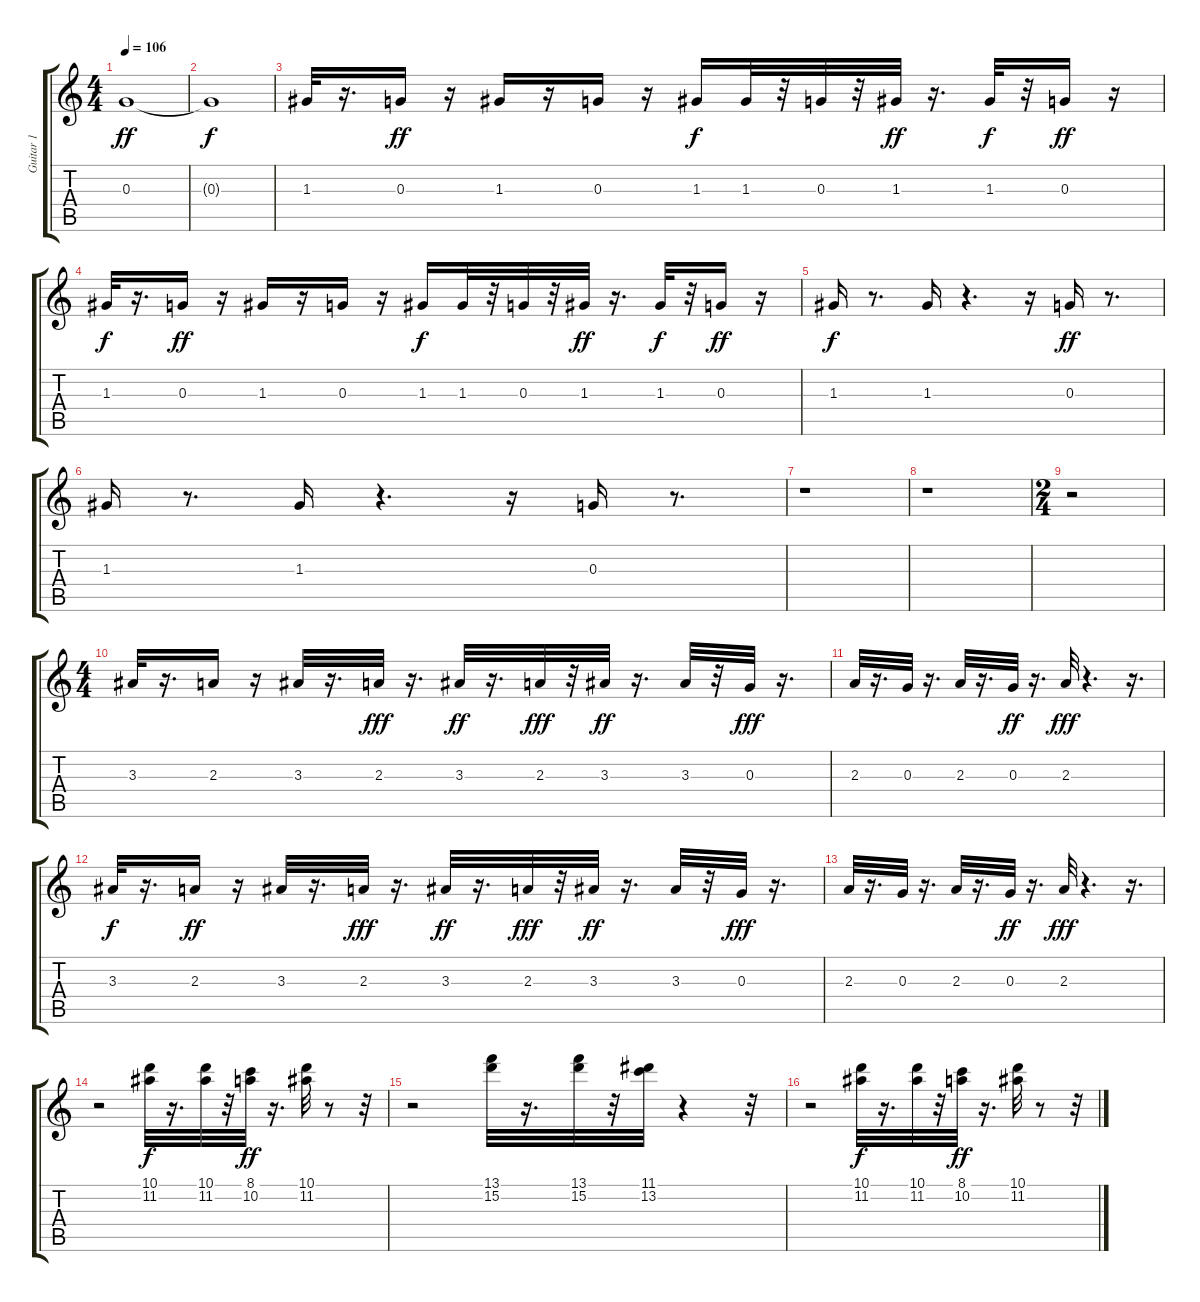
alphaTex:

\track ("Guitar 1" "Guitar 1") {instrument electricguitarclean}
\staff {score tabs}
\tuning (E4 B3 G3 D3 A2 E2) {hide}
\ts (4 4)
\tempo 106
\clef g2
\ks c
0.3.1{dy ff} |
0.3{t}.1{dy f} |
1.3.32 r.16{d} 0.3.16{dy ff} r.16 1.3.16 r.16 0.3.16 r.16 1.3.16{dy f} 1.3.32 r.32 0.3.32 r.32 1.3.32{dy ff} r.16{d} 1.3.32{dy f} r.32 0.3.16{dy ff} r.16 |
1.3.32{dy f} r.16{d} 0.3.16{dy ff} r.16 1.3.16 r.16 0.3.16 r.16 1.3.16{dy f} 1.3.32 r.32 0.3.32 r.32 1.3.32{dy ff} r.16{d} 1.3.32{dy f} r.32 0.3.16{dy ff} r.16 |
1.3.16{dy f} r.8{d} 1.3.16 r.4{d} r.16 0.3.16{dy ff} r.8{d} |
1.3.16 r.8{d} 1.3.16 r.4{d} r.16 0.3.16 r.8{d} |
r.1 |
r.1 |
\ts (2 4)
r.2 |
\ts (4 4)
3.3.32 r.16{d} 2.3.16 r.16 3.3.32 r.16{d} 2.3.32{dy fff} r.16{d} 3.3.32{dy ff} r.16{d} 2.3.32{dy fff} r.32 3.3.32{dy ff} r.16{d} 3.3.32 r.32 0.3.32{dy fff} r.16{d} |
2.3.32 r.16{d} 0.3.32 r.16{d} 2.3.32 r.16{d} 0.3.32{dy ff} r.16{d} 2.3.32{dy fff} r.4{d} r.16{d} |
3.3.32{dy f} r.16{d} 2.3.16{dy ff} r.16 3.3.32 r.16{d} 2.3.32{dy fff} r.16{d} 3.3.32{dy ff} r.16{d} 2.3.32{dy fff} r.32 3.3.32{dy ff} r.16{d} 3.3.32 r.32 0.3.32{dy fff} r.16{d} |
2.3.32 r.16{d} 0.3.32 r.16{d} 2.3.32 r.16{d} 0.3.32{dy ff} r.16{d} 2.3.32{dy fff} r.4{d} r.16{d} |
r.2 (10.1 11.2).32{dy f} r.16{d} (10.1 11.2).32 r.32 (8.1 10.2).32{dy ff} r.16{d} (10.1 11.2).32 r.8 r.32 |
r.2 (13.1 15.2).32 r.16{d} (13.1 15.2).32 r.32 (11.1 13.2).32 r.4 r.32 |
r.2 (10.1 11.2).32{dy f} r.16{d} (10.1 11.2).32 r.32 (8.1 10.2).32{dy ff} r.16{d} (10.1 11.2).32 r.8 r.32
